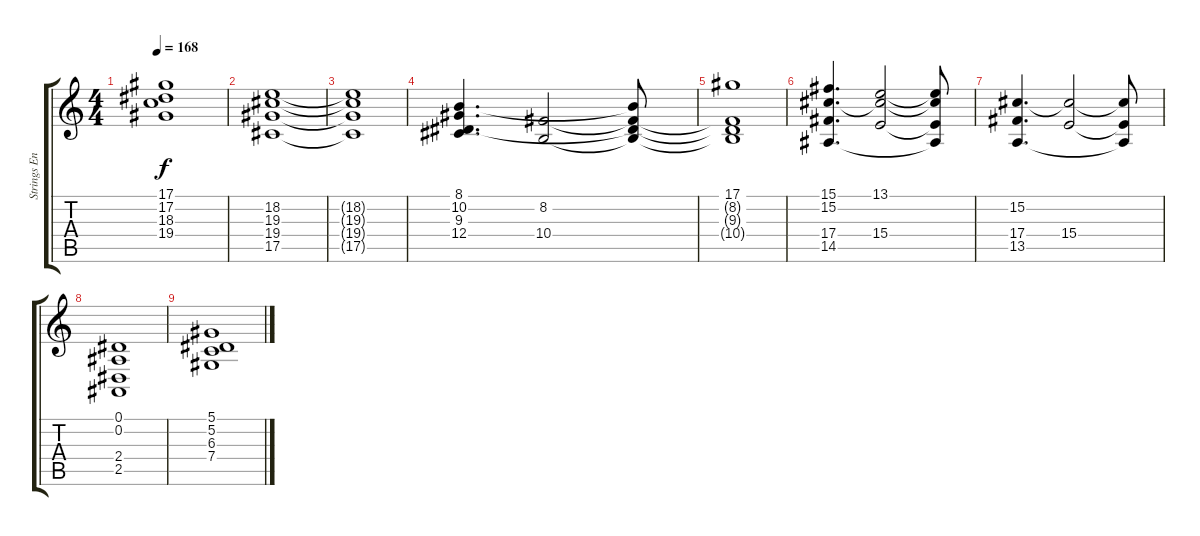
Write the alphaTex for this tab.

\track ("Strings Ensemble" "Strings En") {instrument stringensemble1}
\staff {score tabs}
\tuning (Eb4 Bb3 Gb3 Db3 Ab2 Eb2) {hide}
\ts (4 4)
\tempo 168
\clef g2
\ks c
(17.1 17.2 18.3 19.4).1{dy f} |
(18.2 19.3 19.4 17.5).1 |
(18.2{t} 19.3{t} 19.4{t} 17.5{t}).1 |
(8.1 10.2 9.3 12.4).4{d} (8.2 10.4).2 (8.1{t} 8.2{t} 9.3{t} 10.4{t}).8 |
(17.1 8.2{t} 9.3{t} 10.4{t}).1 |
(15.1 15.2 17.4 14.5).4{d} (13.1 15.2{t} 15.4).2 (13.1{t} 15.2{t} 15.4{t} 14.5{t}).8 |
(15.2 17.4 13.5).4{d} (15.2{t} 15.4).2 (15.2{t} 15.4{t} 13.5{t}).8 |
(0.1 0.2 2.4 2.5).1 |
(5.1 5.2 6.3 7.4).1
